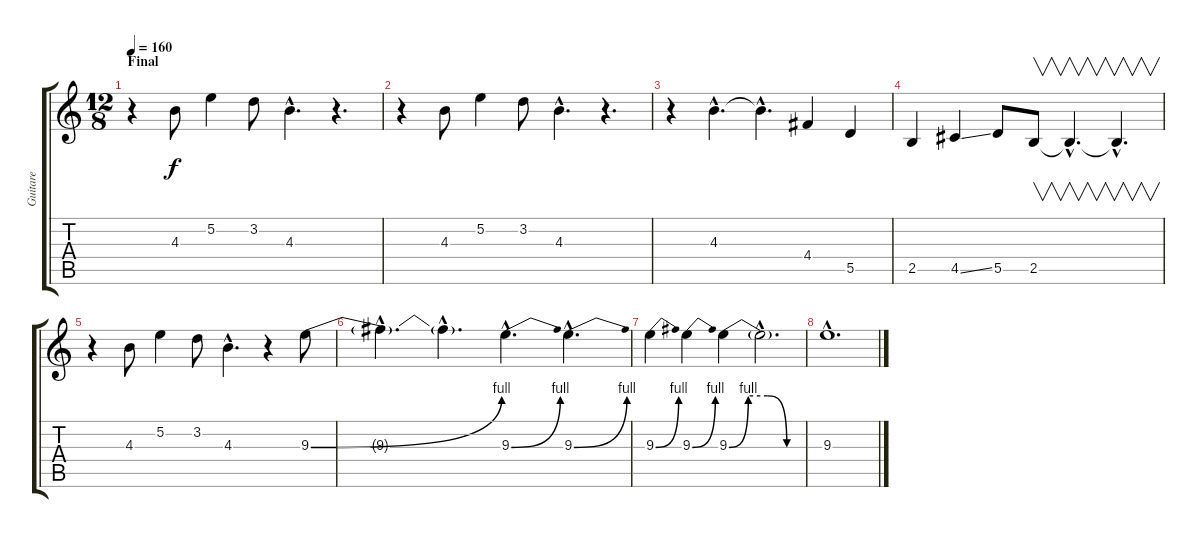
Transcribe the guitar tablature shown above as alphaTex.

\track ("Guitare" "Guitare") {instrument overdrivenguitar}
\staff {score tabs}
\tuning (E4 B3 G3 D3 A2 E2) {hide}
\ts (12 8)
\section ("" "Final")
\tempo 160
\clef g2
\ks c
r.4{dy mp} 4.3.8{dy f} 5.2.4 3.2.8 4.3{hac}.4{d} r.4{d} |
r.4 4.3.8 5.2.4 3.2.8 4.3{hac}.4{d} r.4{d} |
r.4 4.3{hac}.4{d} 4.3{hac t}.4{d} 4.4.4 5.5.4 |
2.5.4 4.5{ss}.4 5.5.8 2.5.8{v} 2.5{hac t}.4{v d} 2.5{hac t}.4{v d} |
r.4{volume 9} 4.3.8 5.2.4 3.2.8 4.3{hac}.4{d} r.4 9.3{be (bend 0 0 60 4)}.8 |
9.3{hac t}.4{d volume 7} 9.3{hac t}.4{d} 9.3{be (bend 0 0 60 4) hac}.4{d} 9.3{be (bend 0 0 60 4) hac}.4{d} |
9.3{be (bend 0 0 60 4)}.4{volume 5} 9.3{be (bend 0 0 60 4)}.4 9.3{be (custom 0 0 15 4 30 4 45 0 60 0)}.4 9.3{hac t}.2{d} |
9.3{hac}.1{d volume 0}
